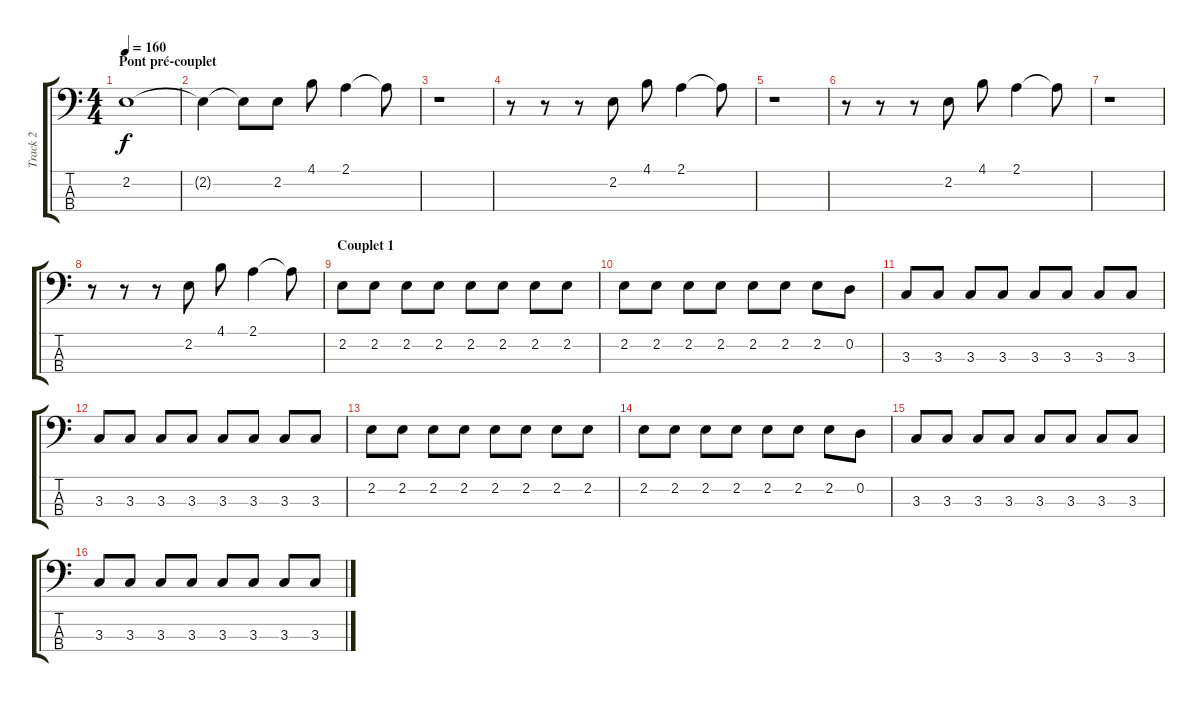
\track ("Track 2" "Track 2") {instrument electricbasspick}
\staff {score tabs}
\tuning (G2 D2 A1 E1) {hide}
\ts (4 4)
\section ("" "Pont pré-couplet")
\tempo 160
\clef f4
\ks c
2.2.1{dy f} |
2.2{t}.4 2.2{t}.8 2.2.8 4.1.8 2.1.4 2.1{t}.8 |
r.1 |
r.8 r.8 r.8 2.2.8 4.1.8 2.1.4 2.1{t}.8 |
r.1 |
r.8 r.8 r.8 2.2.8 4.1.8 2.1.4 2.1{t}.8 |
r.1 |
r.8 r.8 r.8 2.2.8 4.1.8 2.1.4 2.1{t}.8 |
\section ("" "Couplet 1")
2.2.8 2.2.8 2.2.8 2.2.8 2.2.8 2.2.8 2.2.8 2.2.8 |
2.2.8 2.2.8 2.2.8 2.2.8 2.2.8 2.2.8 2.2.8 0.2.8 |
3.3.8 3.3.8 3.3.8 3.3.8 3.3.8 3.3.8 3.3.8 3.3.8 |
3.3.8 3.3.8 3.3.8 3.3.8 3.3.8 3.3.8 3.3.8 3.3.8 |
2.2.8 2.2.8 2.2.8 2.2.8 2.2.8 2.2.8 2.2.8 2.2.8 |
2.2.8 2.2.8 2.2.8 2.2.8 2.2.8 2.2.8 2.2.8 0.2.8 |
3.3.8 3.3.8 3.3.8 3.3.8 3.3.8 3.3.8 3.3.8 3.3.8 |
3.3.8 3.3.8 3.3.8 3.3.8 3.3.8 3.3.8 3.3.8 3.3.8
